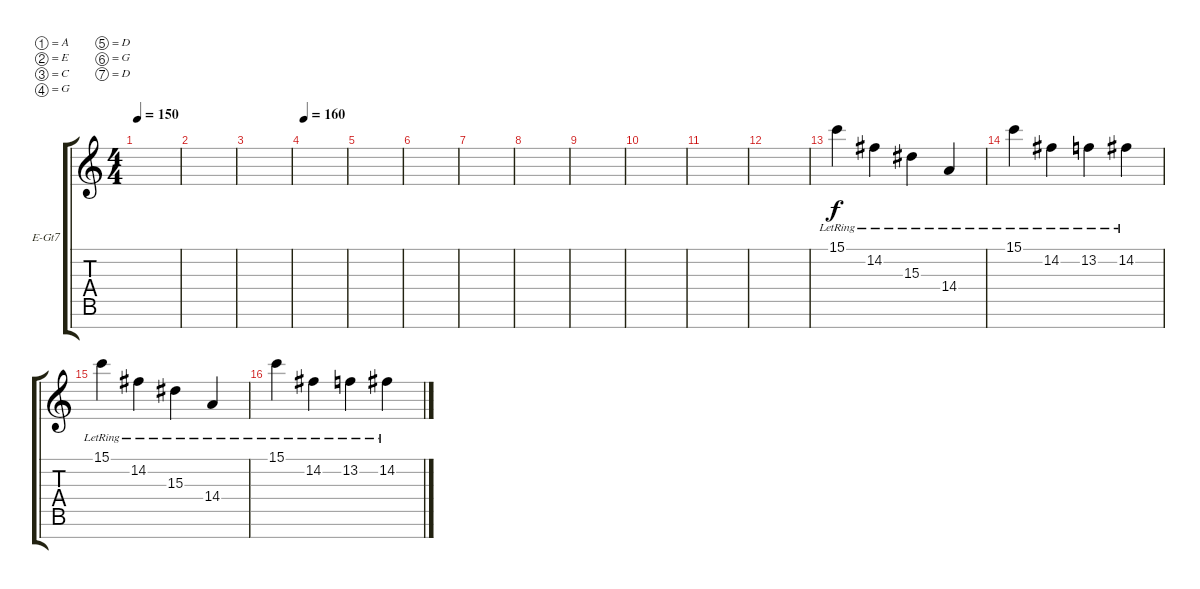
\defaultSystemsLayout 4
\bracketExtendMode groupsimilarinstruments
\firstSystemTrackNameOrientation horizontal
\otherSystemsTrackNameOrientation horizontal
\track ("Electric Guitar" "E-Gt7") {instrument electricguitarclean}
\staff {score tabs}
\tuning (A3 E3 C3 G2 D2 G1 D1)
\ts (4 4)
\tempo 150
\clef g2
\scale
0.333333
\ks c
|
\scale
0.333333 |
\scale
0.333333 |
\tempo 160
\scale
0.333333 |
\scale
0.333333 |
\scale
0.333333 |
\scale
0.333333 |
\scale
0.333333 |
\scale
0.333333 |
\scale
0.333333 |
\scale
0.333333 |
\scale
0.333333 |
\scale
0.333333 15.1{lr}.4 14.2{lr}.4 15.3{lr}.4 14.4{lr}.4 |
\scale
0.333333 15.1{lr}.4 14.2{lr}.4 13.2{lr}.4 14.2{lr}.4 |
\scale
0.333333 15.1{lr}.4 14.2{lr}.4 15.3{lr}.4 14.4{lr}.4 |
\scale
0.333333 15.1{lr}.4 14.2{lr}.4 13.2{lr}.4 14.2{lr}.4
